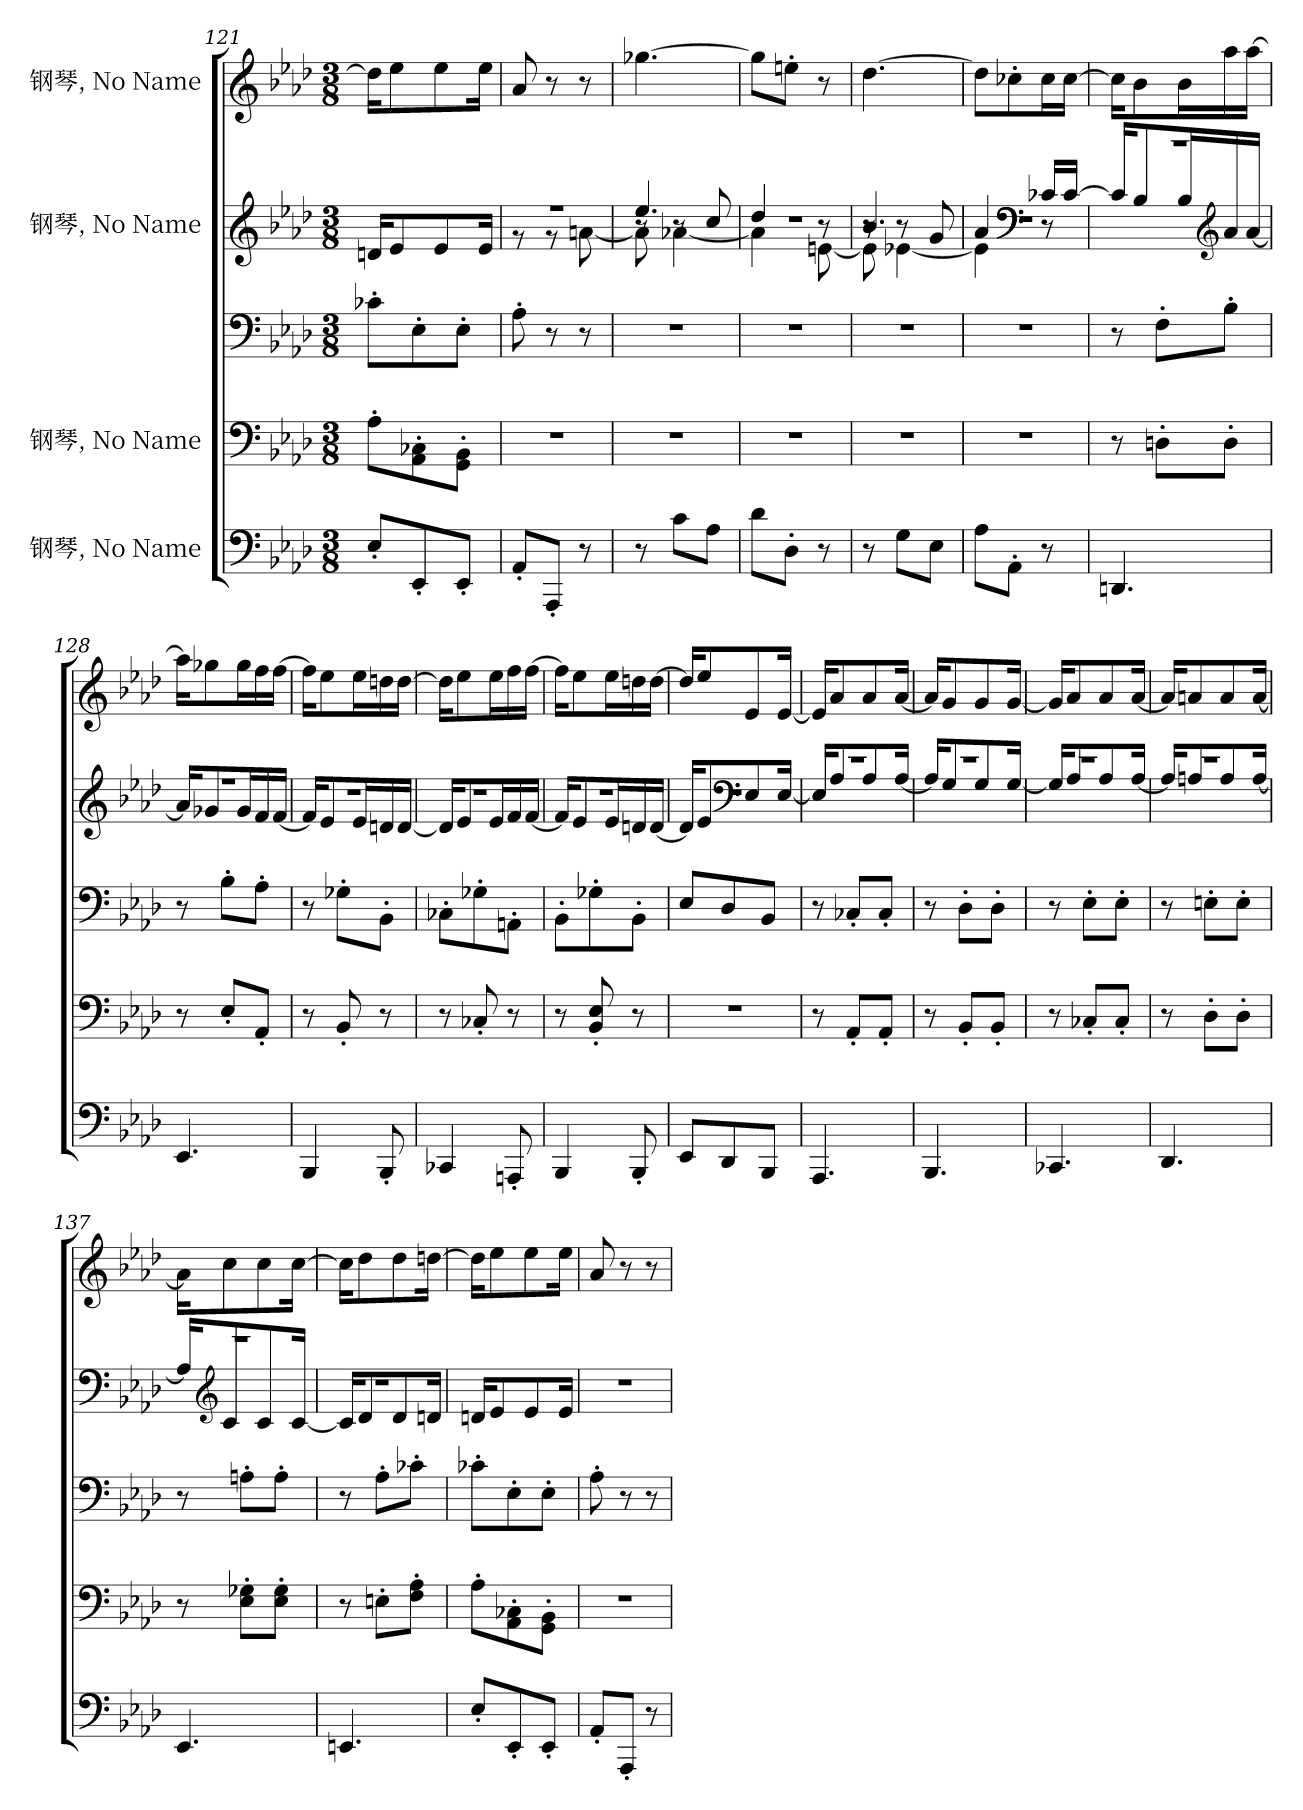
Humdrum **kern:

**kern	**kern	**kern	**kern	**kern
*part4	*part3	*part3	*part2	*part1
*staff5	*staff4	*staff3	*staff2	*staff1
*I"钢琴, No Name	*I"钢琴, No Name	*	*I"钢琴, No Name	*I"钢琴, No Name
*clefF4	*clefF4	*clefF4	*clefG2	*clefG2
*k[b-e-a-d-]	*k[b-e-a-d-]	*k[b-e-a-d-]	*k[b-e-a-d-]	*k[b-e-a-d-]
*M3/8	*M3/8	*M3/8	*M3/8	*M3/8
=121	=121	=121	=121	=121
8E-'/L	8A-'\L	8c-X'\L	16dn/KL	16dd\KL]
.	.	.	8e-/	8ee-\
8EE-'/	8AA-\' 8C-X\'	8E-'\	.	.
.	.	.	8e-/	8ee-\
8EE-'/J	8GG\' 8BB-\'J	8E-'\J	.	.
.	.	.	16e-/Jk	16ee-\Jk
=122	=122	=122	=122	=122
*	*	*	*^	*
8AA-'/L	4.r	8A-'\	4.r	8r	8a-/
8AAA-'/J	.	8r	.	8r	8r
*	*	*	*	*	*MM38
8r	.	8r	.	[8an\	8r
*	*	*	*v	*v	*
=123	=123	=123	=123	=123
*	*	*	*	*MM40
*	*	*	*^	*
*	*	*	*	*^	*
8r	4.r	4.r	4.ee-/	8a\]	8r	[4.gg-X\
8c\L	.	.	.	[4a-X\	8r	.
8A-\J	.	.	.	.	8cc/	.
!!LO:LB:g=z
=124	=124	=124	=124	=124	=124	=124
8d-\L	4.r	4.r	4.r	4a-\]	4dd-/	8gg-\L]
8D-'\J	.	.	.	.	.	8een'\J
8r	.	.	.	[8en\	8r	8r
=125	=125	=125	=125	=125	=125	=125
*	*	*	*	*	*	*MM40
8r	4.r	4.r	4.b-/	8e\]	8r	[4.dd-\
8G\L	.	.	.	[4e-X\	8r	.
8E-\J	.	.	.	.	8g/	.
=126	=126	=126	=126	=126	=126	=126
8A-\L	4.r	4.r	4.r	4e-\]	4a-/	8dd-\L]
8AA-'\J	.	.	.	.	.	8cc-X'\
*	*	*	*clefF4	*	*	*
*	*	*	*	*	*	*MM40
8r	.	.	.	8r	16c-X/LL	16cc-\L
.	.	.	.	.	[16c-/JJ	[16cc-\JJ
*	*	*	*	*v	*v	*
=127	=127	=127	=127	=127	=127
4.DDn/	8r	8r	4.r	16c-/KL]	16cc-\KL]
.	.	.	.	8B-/	8b-\
.	8Dn'\L	8F'\L	.	.	.
.	.	.	.	16B-/L	16b-\L
*	*	*	*clefG2	*	*
.	8D'\J	8B-'\J	.	16a-/	16aa-\
.	.	.	.	[16a-/JJ	[16aa-\JJ
=128	=128	=128	=128	=128	=128
4.EE-/	8r	8r	4.r	16a-/KL]	16aa-\KL]
.	.	.	.	8g-X/	8gg-X\
.	8E-'/L	8B-'\L	.	.	.
.	.	.	.	16g-/L	16gg-\L
.	8AA-'/J	8A-'\J	.	16f/	16ff\
.	.	.	.	[16f/JJ	[16ff\JJ
=129	=129	=129	=129	=129	=129
4BBB-/	8r	8r	4.r	16f/KL]	16ff\KL]
.	.	.	.	8e-/	8ee-\
.	8BB-'/	8G-X'\L	.	.	.
.	.	.	.	16e-/L	16ee-\L
8BBB-'/	8r	8BB-'\J	.	16dn/	16ddn\
.	.	.	.	[16d/JJ	[16dd\JJ
!!LO:PB:g=z
=130	=130	=130	=130	=130	=130
4CC-X/	8r	8C-X'\L	4.r	16d/KL]	16dd\KL]
.	.	.	.	8e-/	8ee-\
.	8C-X'/	8G-X'\	.	.	.
.	.	.	.	16e-/L	16ee-\L
8AAAn'/	8r	8AAn'\J	.	16f/	16ff\
.	.	.	.	[16f/JJ	[16ff\JJ
=131	=131	=131	=131	=131	=131
4BBB-/	8r	8BB-'\L	4.r	16f/KL]	16ff\KL]
.	.	.	.	8e-/	8ee-\
.	8BB-/' 8E-/'	8G-X'\	.	.	.
.	.	.	.	16e-/L	16ee-\L
8BBB-'/	8r	8BB-'\J	.	16dn/	16ddn\
.	.	.	.	[16d/JJ	[16dd\JJ
=132	=132	=132	=132	=132	=132
8EE-/L	4.r	8E-/L	4.r	16d/KL]	16dd/KL]
.	.	.	.	8e-/	8ee-/
8DD-/	.	8D-/	.	.	.
*	*	*	*clefF4	*	*
.	.	.	.	8E-/	8e-/
8BBB-/J	.	8BB-/J	.	.	.
*	*	*	*	*	*MM25
.	.	.	.	[16E-/Jk	[16e-/Jk
=133	=133	=133	=133	=133	=133
4.AAA-/	8r	8r	4.r	16E-/KL]	16e-/KL]
.	.	.	.	8A-/	8a-/
.	8AA-'/L	8C-X'/L	.	.	.
.	.	.	.	8A-/	8a-/
.	8AA-'/J	8C-'/J	.	.	.
.	.	.	.	[16A-/Jk	[16a-/Jk
=134	=134	=134	=134	=134	=134
4.BBB-/	8r	8r	4.r	16A-/KL]	16a-/KL]
.	.	.	.	8G/	8g/
.	8BB-'/L	8D-'\L	.	.	.
.	.	.	.	8G/	8g/
.	8BB-'/J	8D-'\J	.	.	.
.	.	.	.	[16G/Jk	[16g/Jk
=135	=135	=135	=135	=135	=135
4.CC-X/	8r	8r	4.r	16G/KL]	16g/KL]
.	.	.	.	8A-/	8a-/
.	8C-X'/L	8E-'\L	.	.	.
.	.	.	.	8A-/	8a-/
.	8C-'/J	8E-'\J	.	.	.
.	.	.	.	[16A-/Jk	[16a-/Jk
!!LO:LB:g=z
=136	=136	=136	=136	=136	=136
4.DD-/	8r	8r	4.r	16A-/KL]	16a-/KL]
.	.	.	.	8An/	8an/
.	8D-'\L	8En'\L	.	.	.
.	.	.	.	8A/	8a/
.	8D-'\J	8E'\J	.	.	.
.	.	.	.	[16A/Jk	[16a/Jk
=137	=137	=137	=137	=137	=137
4.EE-/	8r	8r	4.r	16A/KL]	16a\KL]
*	*	*	*clefG2	*	*
.	.	.	.	8c/	8cc\
.	8E-\' 8G-X\'L	8An'\L	.	.	.
.	.	.	.	8c/	8cc\
.	8E-\' 8G-\'J	8A'\J	.	.	.
.	.	.	.	[16c/Jk	[16cc\Jk
=138	=138	=138	=138	=138	=138
4.EEn/	8r	8r	4.r	16c/KL]	16cc\KL]
.	.	.	.	8d-/	8dd-\
.	8En'\L	8A-'\L	.	.	.
.	.	.	.	8d-/	8dd-\
.	8F\' 8A-\'J	8c-X'\J	.	.	.
.	.	.	.	16dn/Jk	[16ddn\Jk
*	*	*	*v	*v	*
=139	=139	=139	=139	=139
8E-'/L	8A-'\L	8c-X'\L	16dn/KL	16dd\KL]
.	.	.	8e-/	8ee-\
8EE-'/	8AA-\' 8C-X\'	8E-'\	.	.
.	.	.	8e-/	8ee-\
8EE-'/J	8GG\' 8BB-\'J	8E-'\J	.	.
*	*	*	*	*MM33
.	.	.	16e-/Jk	16ee-\Jk
=140	=140	=140	=140	=140
*	*	*	*	*MM27
8AA-'/L	4.r	8A-'\	4.r	8a-/
8AAA-'/J	.	8r	.	8r
*	*	*	*	*MM80
8r	.	8r	.	8r
=	=	=	=	=
*-	*-	*-	*-	*-
